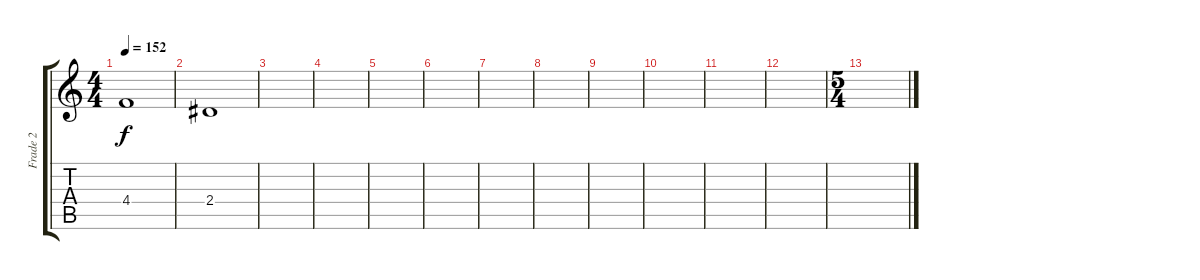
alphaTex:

\track ("Frade 2" "Frade 2") {instrument distortionguitar}
\staff {score tabs}
\tuning (Eb4 Bb3 Gb3 Db3 Ab2 Eb2) {hide}
\ts (4 4)
\tempo 152
\clef g2
\ks c
4.4{t}.1{dy f} |
2.4.1 |
|
|
|
|
|
|
|
|
|
|
\ts (5 4)
